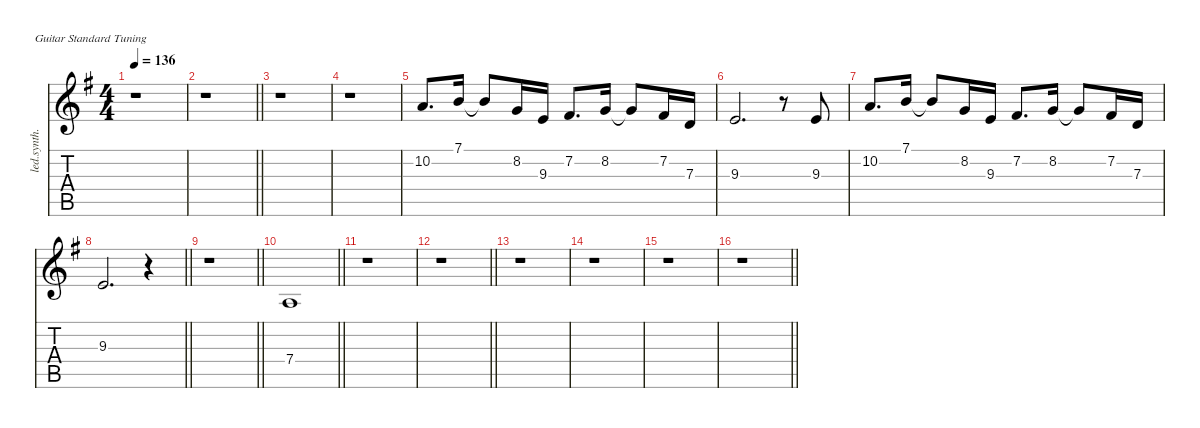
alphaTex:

\defaultSystemsLayout 4
\hideDynamics
\bracketExtendMode nobrackets
\otherSystemsTrackNameOrientation horizontal
\track ("Chant" "led.synth.") {instrument lead6voice}
\staff {score tabs}
\tuning (E4 B3 G3 D3 A2 E2)
\ts (4 4)
\tempo 136
\clef g2
\ks g
r.1{dy f beam Down} |
\barLineRight lightlight
r.1{beam Down} |
r.1{beam Down} |
r.1{beam Down} |
10.2{acc forcenatural}.8{d instrument fx5brightness beam Up} 7.1{acc forcenatural}.16{beam Up} 7.1{t acc forcenatural}.8{beam Up} 8.2{acc forcenatural}.16{beam Up} 9.3{acc forcenatural}.16{beam Up} 7.2{acc #}.8{d beam Up} 8.2{acc forcenatural}.16{beam Up} 8.2{t acc forcenatural}.8{beam Up} 7.2{acc #}.16{beam Up} 7.3{acc forcenatural}.16{beam Up} |
9.3{acc forcenatural}.2{d beam Up} r.8{beam Up} 9.3{acc forcenatural}.8{beam Up} |
10.2{acc forcenatural}.8{d beam Up} 7.1{acc forcenatural}.16{beam Up} 7.1{t acc forcenatural}.8{beam Up} 8.2{acc forcenatural}.16{beam Up} 9.3{acc forcenatural}.16{beam Up} 7.2{acc #}.8{d beam Up} 8.2{acc forcenatural}.16{beam Up} 8.2{t acc forcenatural}.8{beam Up} 7.2{acc #}.16{beam Up} 7.3{acc forcenatural}.16{beam Up} |
\barLineRight lightlight
9.3{acc forcenatural}.2{d beam Up} r.4{beam Up} |
\barLineRight lightlight
r.1{beam Down} |
\barLineRight lightlight
7.4{acc forcenatural}.1{instrument guitarfretnoise beam Up} |
r.1{beam Down} |
\barLineRight lightlight
r.1{beam Down} |
r.1{beam Down} |
r.1{beam Down} |
r.1{beam Down} |
\barLineRight lightlight
r.1{beam Down}
